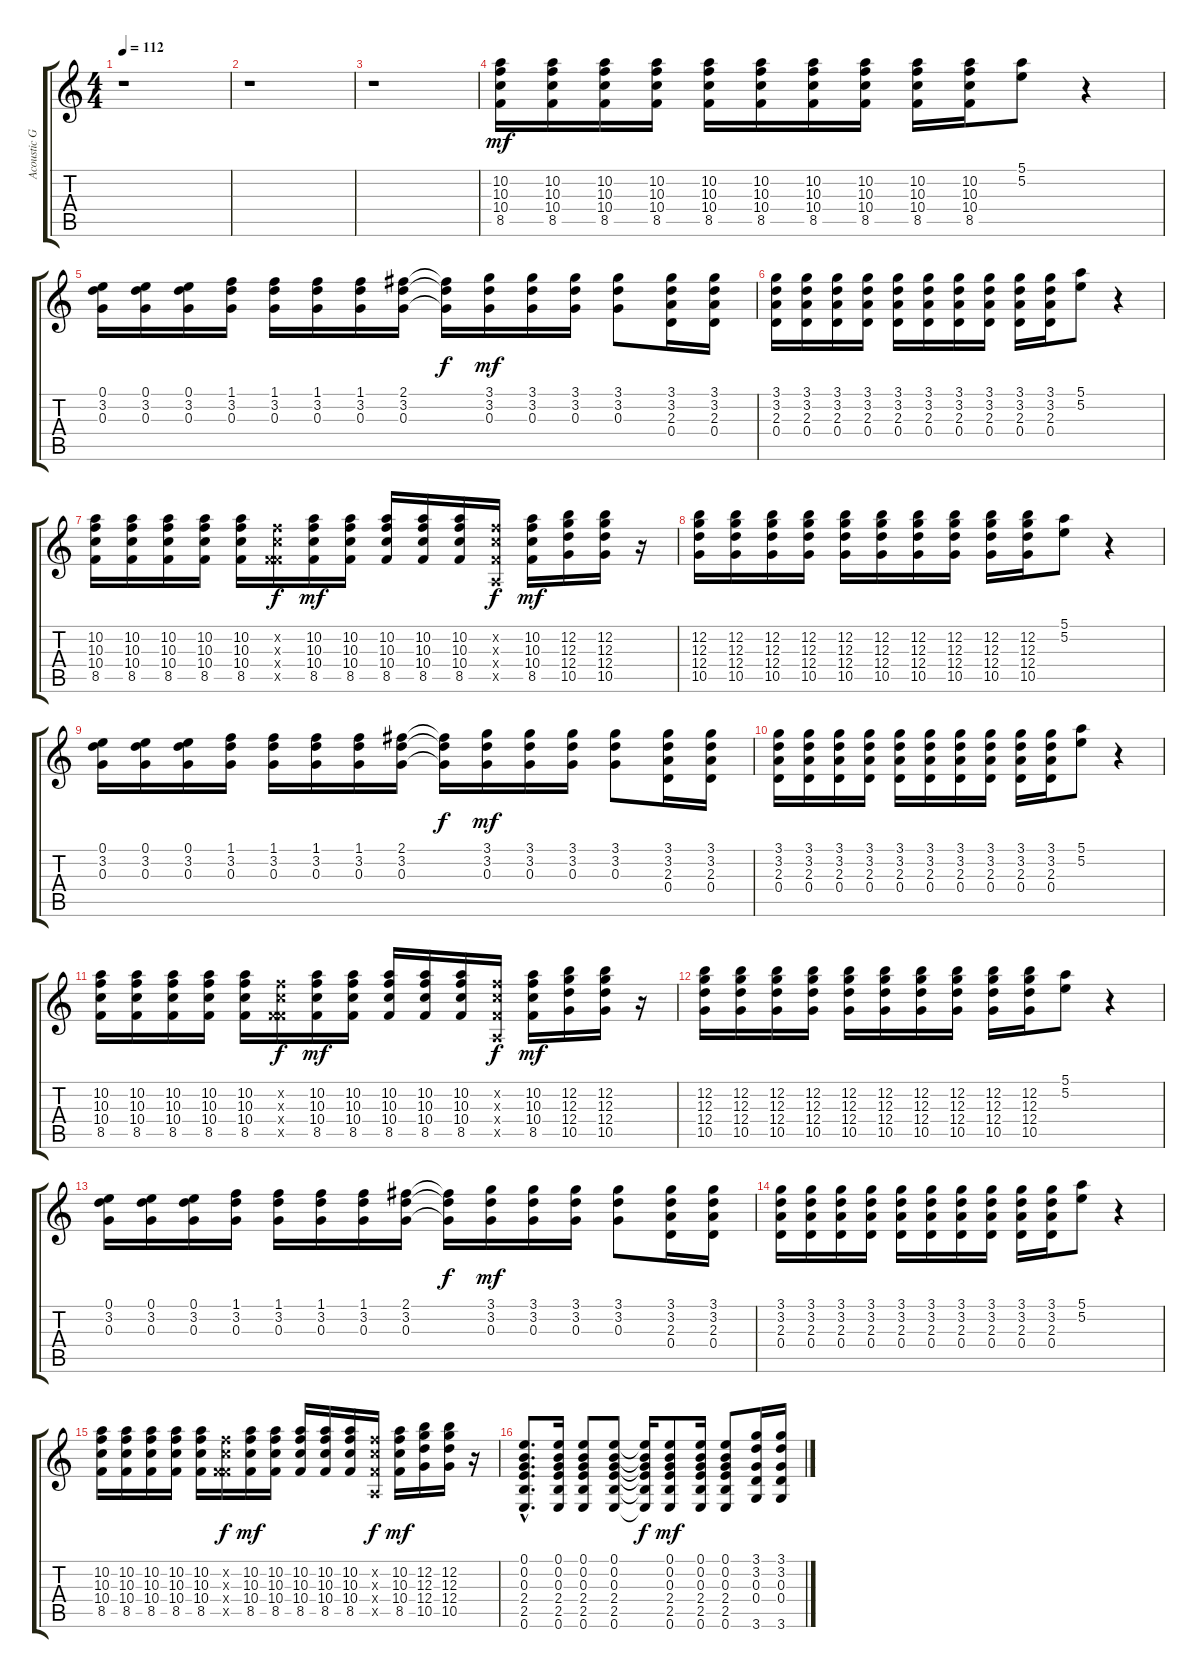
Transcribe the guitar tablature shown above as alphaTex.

\track ("Acoustic Guitar" "Acoustic G") {instrument acousticguitarsteel}
\staff {score tabs}
\tuning (E4 B3 G3 D3 A2 E2) {hide}
\ts (4 4)
\tempo 112
\clef g2
\ks c
r.1{dy mf} |
r.1 |
r.1 |
(10.2 10.3 10.4 8.5).16 (10.2 10.3 10.4 8.5).16 (10.2 10.3 10.4 8.5).16 (10.2 10.3 10.4 8.5).16 (10.2 10.3 10.4 8.5).16 (10.2 10.3 10.4 8.5).16 (10.2 10.3 10.4 8.5).16 (10.2 10.3 10.4 8.5).16 (10.2 10.3 10.4 8.5).16 (10.2 10.3 10.4 8.5).16 (5.1 5.2).8 r.4 |
(0.1 3.2 0.3).16 (0.1 3.2 0.3).16 (0.1 3.2 0.3).16 (1.1 3.2 0.3).16 (1.1 3.2 0.3).16 (1.1 3.2 0.3).16 (1.1 3.2 0.3).16 (2.1 3.2 0.3).16 (2.1{t} 3.2{t} 0.3{t}).16{dy f} (3.1 3.2 0.3).16{dy mf} (3.1 3.2 0.3).16 (3.1 3.2 0.3).16 (3.1 3.2 0.3).8 (3.1 3.2 2.3 0.4).16 (3.1 3.2 2.3 0.4).16 |
(3.1 3.2 2.3 0.4).16 (3.1 3.2 2.3 0.4).16 (3.1 3.2 2.3 0.4).16 (3.1 3.2 2.3 0.4).16 (3.1 3.2 2.3 0.4).16 (3.1 3.2 2.3 0.4).16 (3.1 3.2 2.3 0.4).16 (3.1 3.2 2.3 0.4).16 (3.1 3.2 2.3 0.4).16 (3.1 3.2 2.3 0.4).16 (5.1 5.2).8 r.4 |
(10.2 10.3 10.4 8.5).16 (10.2 10.3 10.4 8.5).16 (10.2 10.3 10.4 8.5).16 (10.2 10.3 10.4 8.5).16 (10.2 10.3 10.4 8.5).16 (6.2{x} 5.3{x} 3.4{x} 8.5{x}).16{dy f} (10.2 10.3 10.4 8.5).16{dy mf} (10.2 10.3 10.4 8.5).16 (10.2 10.3 10.4 8.5).16 (10.2 10.3 10.4 8.5).16 (10.2 10.3 10.4 8.5).16 (6.2{x} 5.3{x} 3.4{x} 0.5{x}).16{dy f} (10.2 10.3 10.4 8.5).16{dy mf} (12.2 12.3 12.4 10.5).16 (12.2 12.3 12.4 10.5).16 r.16 |
(12.2 12.3 12.4 10.5).16 (12.2 12.3 12.4 10.5).16 (12.2 12.3 12.4 10.5).16 (12.2 12.3 12.4 10.5).16 (12.2 12.3 12.4 10.5).16 (12.2 12.3 12.4 10.5).16 (12.2 12.3 12.4 10.5).16 (12.2 12.3 12.4 10.5).16 (12.2 12.3 12.4 10.5).16 (12.2 12.3 12.4 10.5).16 (5.1 5.2).8 r.4 |
(0.1 3.2 0.3).16 (0.1 3.2 0.3).16 (0.1 3.2 0.3).16 (1.1 3.2 0.3).16 (1.1 3.2 0.3).16 (1.1 3.2 0.3).16 (1.1 3.2 0.3).16 (2.1 3.2 0.3).16 (2.1{t} 3.2{t} 0.3{t}).16{dy f} (3.1 3.2 0.3).16{dy mf} (3.1 3.2 0.3).16 (3.1 3.2 0.3).16 (3.1 3.2 0.3).8 (3.1 3.2 2.3 0.4).16 (3.1 3.2 2.3 0.4).16 |
(3.1 3.2 2.3 0.4).16 (3.1 3.2 2.3 0.4).16 (3.1 3.2 2.3 0.4).16 (3.1 3.2 2.3 0.4).16 (3.1 3.2 2.3 0.4).16 (3.1 3.2 2.3 0.4).16 (3.1 3.2 2.3 0.4).16 (3.1 3.2 2.3 0.4).16 (3.1 3.2 2.3 0.4).16 (3.1 3.2 2.3 0.4).16 (5.1 5.2).8 r.4 |
(10.2 10.3 10.4 8.5).16 (10.2 10.3 10.4 8.5).16 (10.2 10.3 10.4 8.5).16 (10.2 10.3 10.4 8.5).16 (10.2 10.3 10.4 8.5).16 (6.2{x} 5.3{x} 3.4{x} 8.5{x}).16{dy f} (10.2 10.3 10.4 8.5).16{dy mf} (10.2 10.3 10.4 8.5).16 (10.2 10.3 10.4 8.5).16 (10.2 10.3 10.4 8.5).16 (10.2 10.3 10.4 8.5).16 (6.2{x} 5.3{x} 3.4{x} 0.5{x}).16{dy f} (10.2 10.3 10.4 8.5).16{dy mf} (12.2 12.3 12.4 10.5).16 (12.2 12.3 12.4 10.5).16 r.16 |
(12.2 12.3 12.4 10.5).16 (12.2 12.3 12.4 10.5).16 (12.2 12.3 12.4 10.5).16 (12.2 12.3 12.4 10.5).16 (12.2 12.3 12.4 10.5).16 (12.2 12.3 12.4 10.5).16 (12.2 12.3 12.4 10.5).16 (12.2 12.3 12.4 10.5).16 (12.2 12.3 12.4 10.5).16 (12.2 12.3 12.4 10.5).16 (5.1 5.2).8 r.4 |
(0.1 3.2 0.3).16 (0.1 3.2 0.3).16 (0.1 3.2 0.3).16 (1.1 3.2 0.3).16 (1.1 3.2 0.3).16 (1.1 3.2 0.3).16 (1.1 3.2 0.3).16 (2.1 3.2 0.3).16 (2.1{t} 3.2{t} 0.3{t}).16{dy f} (3.1 3.2 0.3).16{dy mf} (3.1 3.2 0.3).16 (3.1 3.2 0.3).16 (3.1 3.2 0.3).8 (3.1 3.2 2.3 0.4).16 (3.1 3.2 2.3 0.4).16 |
(3.1 3.2 2.3 0.4).16 (3.1 3.2 2.3 0.4).16 (3.1 3.2 2.3 0.4).16 (3.1 3.2 2.3 0.4).16 (3.1 3.2 2.3 0.4).16 (3.1 3.2 2.3 0.4).16 (3.1 3.2 2.3 0.4).16 (3.1 3.2 2.3 0.4).16 (3.1 3.2 2.3 0.4).16 (3.1 3.2 2.3 0.4).16 (5.1 5.2).8 r.4 |
(10.2 10.3 10.4 8.5).16 (10.2 10.3 10.4 8.5).16 (10.2 10.3 10.4 8.5).16 (10.2 10.3 10.4 8.5).16 (10.2 10.3 10.4 8.5).16 (6.2{x} 5.3{x} 3.4{x} 8.5{x}).16{dy f} (10.2 10.3 10.4 8.5).16{dy mf} (10.2 10.3 10.4 8.5).16 (10.2 10.3 10.4 8.5).16 (10.2 10.3 10.4 8.5).16 (10.2 10.3 10.4 8.5).16 (6.2{x} 5.3{x} 3.4{x} 0.5{x}).16{dy f} (10.2 10.3 10.4 8.5).16{dy mf} (12.2 12.3 12.4 10.5).16 (12.2 12.3 12.4 10.5).16 r.16 |
(0.1{hac} 0.2{hac} 0.3{hac} 2.4{hac} 2.5{hac} 0.6{hac}).8{d} (0.1 0.2 0.3 2.4 2.5 0.6).16 (0.1 0.2 0.3 2.4 2.5 0.6).8 (0.1 0.2 0.3 2.4 2.5 0.6).8 (0.1{t} 0.2{t} 0.3{t} 2.4{t} 2.5{t} 0.6{t}).16{dy f} (0.1 0.2 0.3 2.4 2.5 0.6).8{dy mf} (0.1 0.2 0.3 2.4 2.5 0.6).16 (0.1 0.2 0.3 2.4 2.5 0.6).8 (3.1 3.2 0.3 0.4 3.6).16 (3.1 3.2 0.3 0.4 3.6).16
